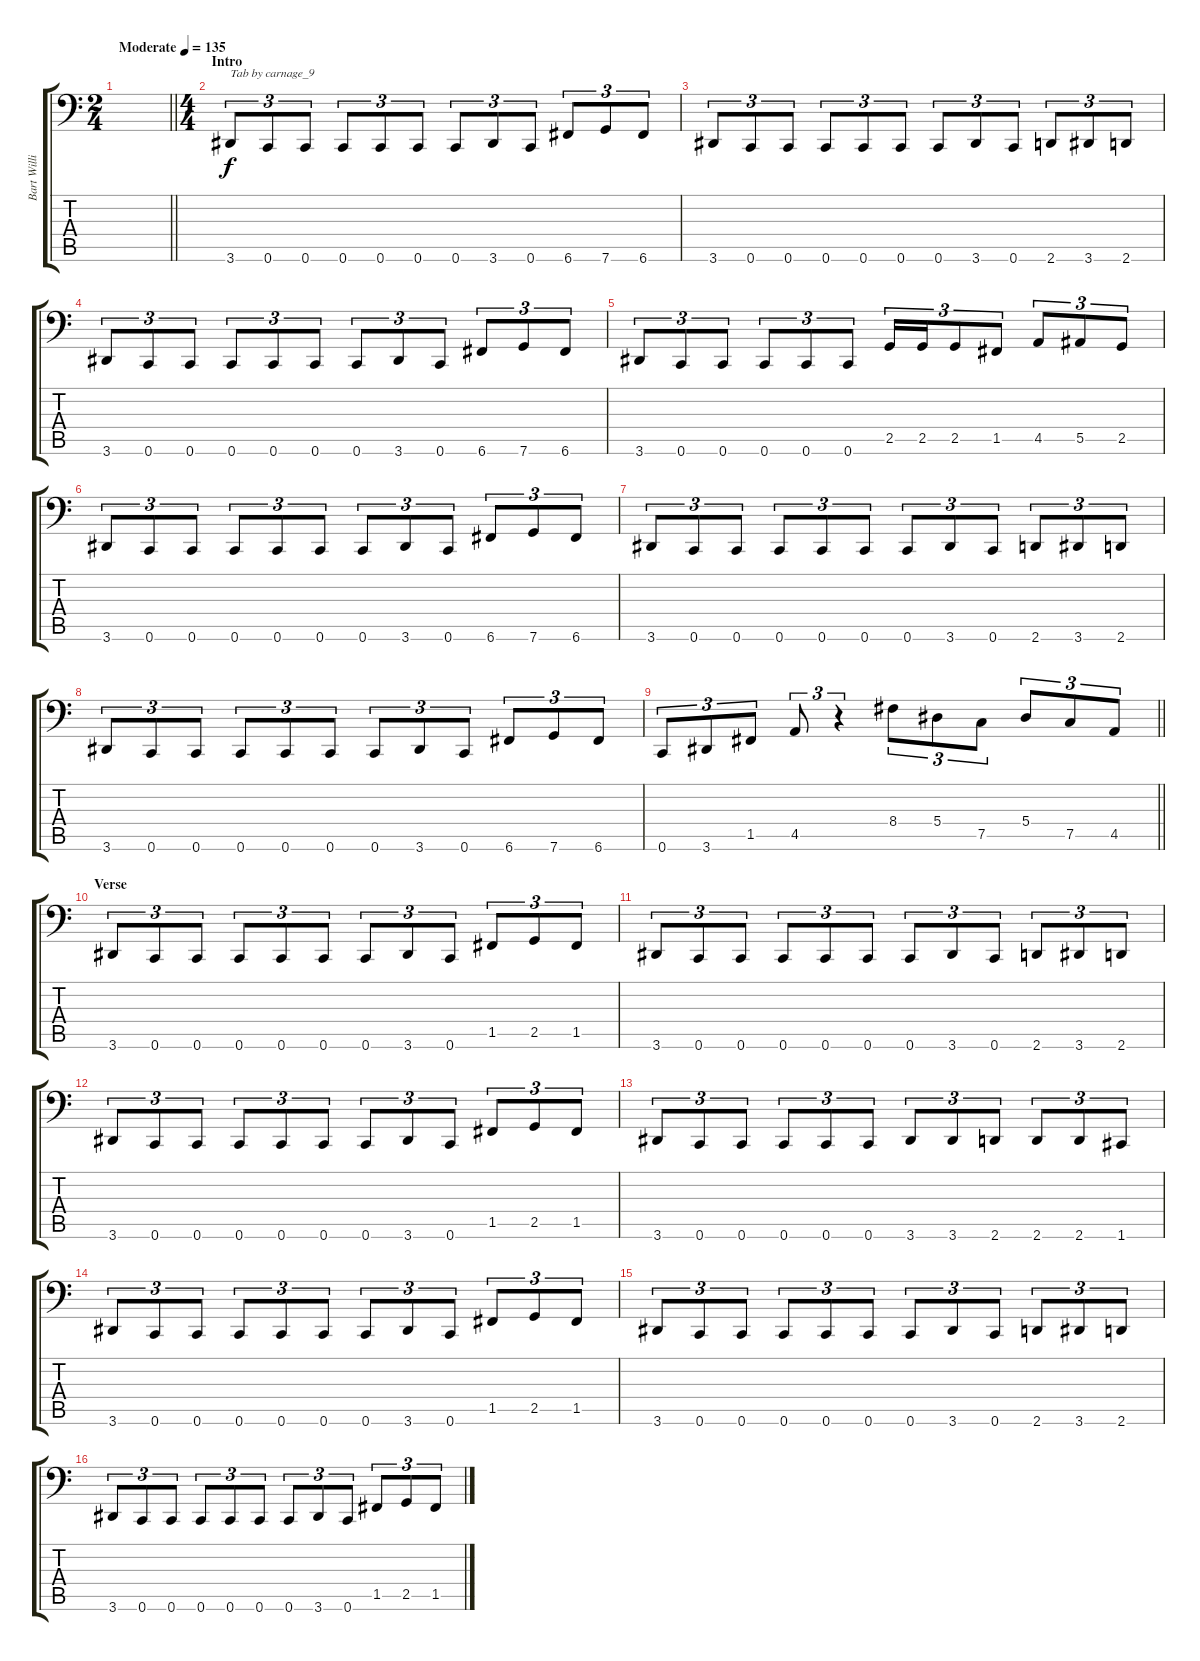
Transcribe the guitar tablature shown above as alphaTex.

\track ("Bart Williams" "Bart Willi") {instrument electricbasspick}
\staff {score tabs}
\tuning (C3 G2 Eb2 Bb1 F1 C1) {hide}
\ts (2 4)
\tempo (135 "Moderate")
\clef f4
\barLineRight lightlight
\ks c
|
\ts (4 4)
\section ("" "Intro")
3.6.8{tu (3 2) txt "Tab by carnage_9"} 0.6.8{tu (3 2)} 0.6.8{tu (3 2)} 0.6.8{tu (3 2)} 0.6.8{tu (3 2)} 0.6.8{tu (3 2)} 0.6.8{tu (3 2)} 3.6.8{tu (3 2)} 0.6.8{tu (3 2)} 6.6.8{tu (3 2)} 7.6.8{tu (3 2)} 6.6.8{tu (3 2)} |
3.6.8{tu (3 2)} 0.6.8{tu (3 2)} 0.6.8{tu (3 2)} 0.6.8{tu (3 2)} 0.6.8{tu (3 2)} 0.6.8{tu (3 2)} 0.6.8{tu (3 2)} 3.6.8{tu (3 2)} 0.6.8{tu (3 2)} 2.6.8{tu (3 2)} 3.6.8{tu (3 2)} 2.6.8{tu (3 2)} |
3.6.8{tu (3 2)} 0.6.8{tu (3 2)} 0.6.8{tu (3 2)} 0.6.8{tu (3 2)} 0.6.8{tu (3 2)} 0.6.8{tu (3 2)} 0.6.8{tu (3 2)} 3.6.8{tu (3 2)} 0.6.8{tu (3 2)} 6.6.8{tu (3 2)} 7.6.8{tu (3 2)} 6.6.8{tu (3 2)} |
3.6.8{tu (3 2)} 0.6.8{tu (3 2)} 0.6.8{tu (3 2)} 0.6.8{tu (3 2)} 0.6.8{tu (3 2)} 0.6.8{tu (3 2)} 2.5.16{tu (3 2)} 2.5.16{tu (3 2)} 2.5.8{tu (3 2)} 1.5.8{tu (3 2)} 4.5.8{tu (3 2)} 5.5.8{tu (3 2)} 2.5.8{tu (3 2)} |
3.6.8{tu (3 2)} 0.6.8{tu (3 2)} 0.6.8{tu (3 2)} 0.6.8{tu (3 2)} 0.6.8{tu (3 2)} 0.6.8{tu (3 2)} 0.6.8{tu (3 2)} 3.6.8{tu (3 2)} 0.6.8{tu (3 2)} 6.6.8{tu (3 2)} 7.6.8{tu (3 2)} 6.6.8{tu (3 2)} |
3.6.8{tu (3 2)} 0.6.8{tu (3 2)} 0.6.8{tu (3 2)} 0.6.8{tu (3 2)} 0.6.8{tu (3 2)} 0.6.8{tu (3 2)} 0.6.8{tu (3 2)} 3.6.8{tu (3 2)} 0.6.8{tu (3 2)} 2.6.8{tu (3 2)} 3.6.8{tu (3 2)} 2.6.8{tu (3 2)} |
3.6.8{tu (3 2)} 0.6.8{tu (3 2)} 0.6.8{tu (3 2)} 0.6.8{tu (3 2)} 0.6.8{tu (3 2)} 0.6.8{tu (3 2)} 0.6.8{tu (3 2)} 3.6.8{tu (3 2)} 0.6.8{tu (3 2)} 6.6.8{tu (3 2)} 7.6.8{tu (3 2)} 6.6.8{tu (3 2)} |
\barLineRight lightlight
0.6.8{tu (3 2)} 3.6.8{tu (3 2)} 1.5.8{tu (3 2)} 4.5.8{tu (3 2)} r.4{tu (3 2)} 8.4.8{tu (3 2)} 5.4.8{tu (3 2)} 7.5.8{tu (3 2)} 5.4.8{tu (3 2)} 7.5.8{tu (3 2)} 4.5.8{tu (3 2)} |
\section ("" "Verse")
3.6.8{tu (3 2)} 0.6.8{tu (3 2)} 0.6.8{tu (3 2)} 0.6.8{tu (3 2)} 0.6.8{tu (3 2)} 0.6.8{tu (3 2)} 0.6.8{tu (3 2)} 3.6.8{tu (3 2)} 0.6.8{tu (3 2)} 1.5.8{tu (3 2)} 2.5.8{tu (3 2)} 1.5.8{tu (3 2)} |
3.6.8{tu (3 2)} 0.6.8{tu (3 2)} 0.6.8{tu (3 2)} 0.6.8{tu (3 2)} 0.6.8{tu (3 2)} 0.6.8{tu (3 2)} 0.6.8{tu (3 2)} 3.6.8{tu (3 2)} 0.6.8{tu (3 2)} 2.6.8{tu (3 2)} 3.6.8{tu (3 2)} 2.6.8{tu (3 2)} |
3.6.8{tu (3 2)} 0.6.8{tu (3 2)} 0.6.8{tu (3 2)} 0.6.8{tu (3 2)} 0.6.8{tu (3 2)} 0.6.8{tu (3 2)} 0.6.8{tu (3 2)} 3.6.8{tu (3 2)} 0.6.8{tu (3 2)} 1.5.8{tu (3 2)} 2.5.8{tu (3 2)} 1.5.8{tu (3 2)} |
3.6.8{tu (3 2)} 0.6.8{tu (3 2)} 0.6.8{tu (3 2)} 0.6.8{tu (3 2)} 0.6.8{tu (3 2)} 0.6.8{tu (3 2)} 3.6.8{tu (3 2)} 3.6.8{tu (3 2)} 2.6.8{tu (3 2)} 2.6.8{tu (3 2)} 2.6.8{tu (3 2)} 1.6.8{tu (3 2)} |
3.6.8{tu (3 2)} 0.6.8{tu (3 2)} 0.6.8{tu (3 2)} 0.6.8{tu (3 2)} 0.6.8{tu (3 2)} 0.6.8{tu (3 2)} 0.6.8{tu (3 2)} 3.6.8{tu (3 2)} 0.6.8{tu (3 2)} 1.5.8{tu (3 2)} 2.5.8{tu (3 2)} 1.5.8{tu (3 2)} |
3.6.8{tu (3 2)} 0.6.8{tu (3 2)} 0.6.8{tu (3 2)} 0.6.8{tu (3 2)} 0.6.8{tu (3 2)} 0.6.8{tu (3 2)} 0.6.8{tu (3 2)} 3.6.8{tu (3 2)} 0.6.8{tu (3 2)} 2.6.8{tu (3 2)} 3.6.8{tu (3 2)} 2.6.8{tu (3 2)} |
3.6.8{tu (3 2)} 0.6.8{tu (3 2)} 0.6.8{tu (3 2)} 0.6.8{tu (3 2)} 0.6.8{tu (3 2)} 0.6.8{tu (3 2)} 0.6.8{tu (3 2)} 3.6.8{tu (3 2)} 0.6.8{tu (3 2)} 1.5.8{tu (3 2)} 2.5.8{tu (3 2)} 1.5.8{tu (3 2)}
